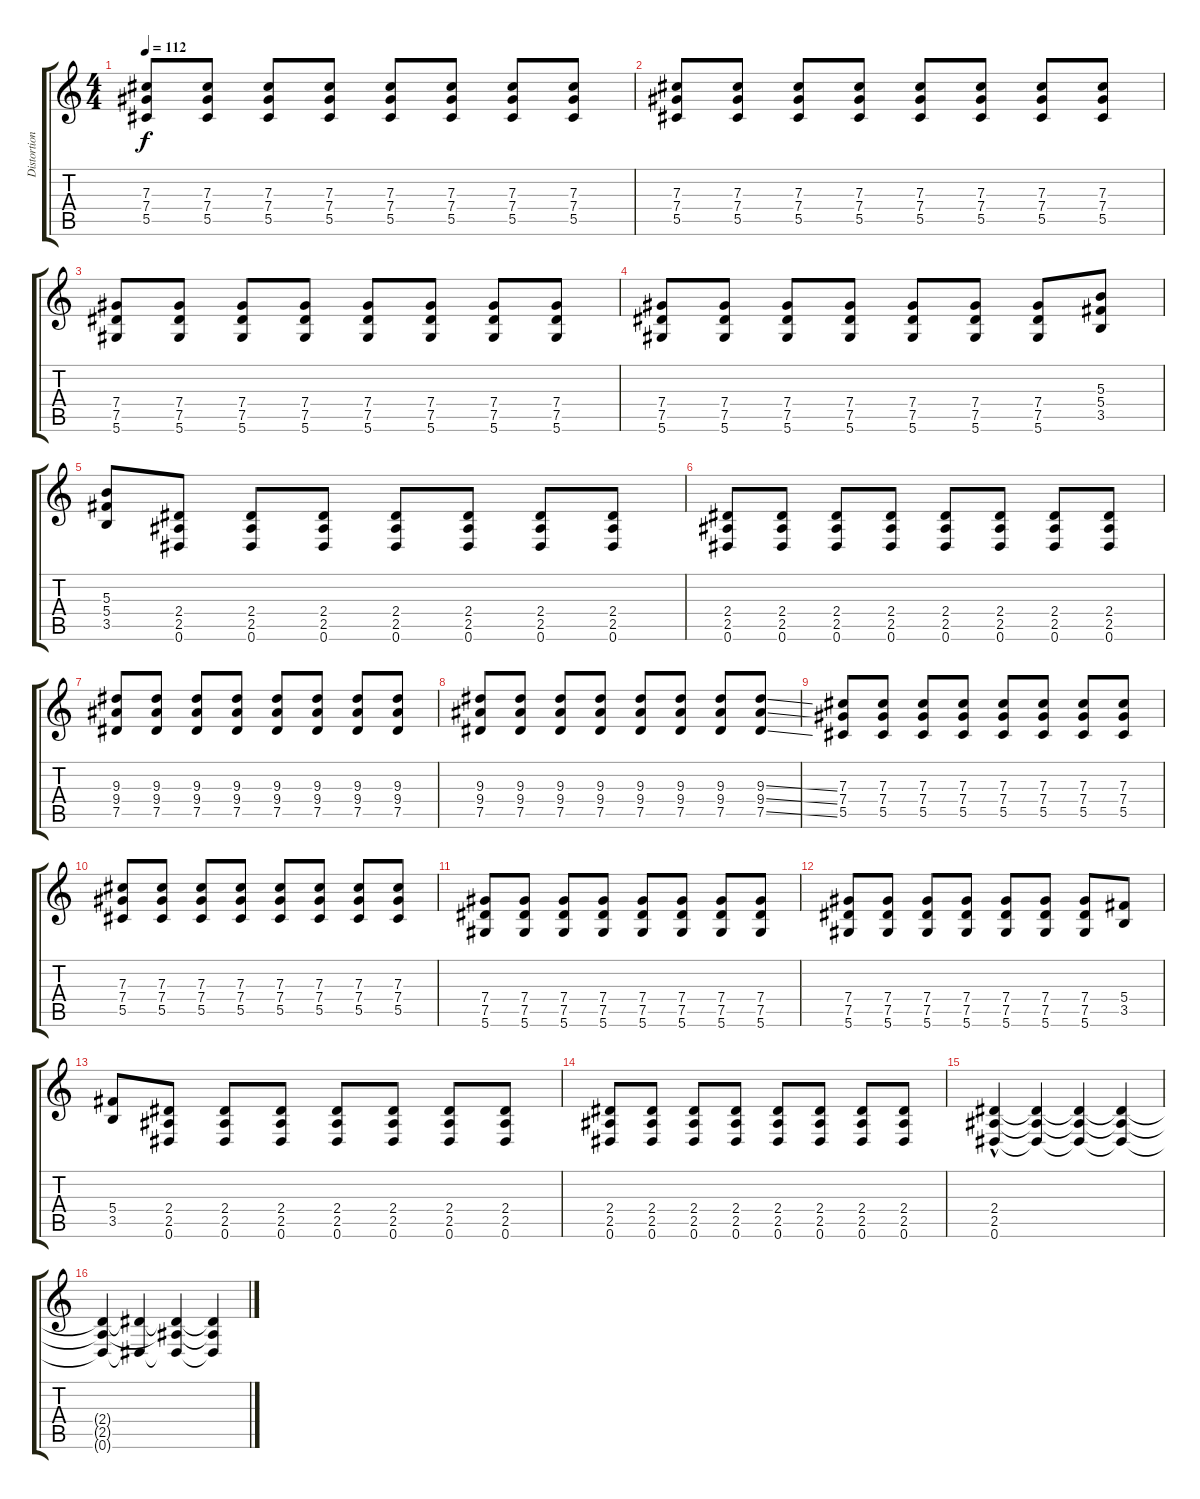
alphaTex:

\track ("Distortion Guitar" "Distortion") {instrument distortionguitar}
\staff {score tabs}
\tuning (Eb4 Bb3 Gb3 Db3 Ab2 Eb2) {hide}
\ts (4 4)
\tempo 112
\clef g2
\ks c
(7.3 7.4 5.5).8{dy f} (7.3 7.4 5.5).8 (7.3 7.4 5.5).8 (7.3 7.4 5.5).8 (7.3 7.4 5.5).8 (7.3 7.4 5.5).8 (7.3 7.4 5.5).8 (7.3 7.4 5.5).8 |
(7.3 7.4 5.5).8 (7.3 7.4 5.5).8 (7.3 7.4 5.5).8 (7.3 7.4 5.5).8 (7.3 7.4 5.5).8 (7.3 7.4 5.5).8 (7.3 7.4 5.5).8 (7.3 7.4 5.5).8 |
(7.4 7.5 5.6).8 (7.4 7.5 5.6).8 (7.4 7.5 5.6).8 (7.4 7.5 5.6).8 (7.4 7.5 5.6).8 (7.4 7.5 5.6).8 (7.4 7.5 5.6).8 (7.4 7.5 5.6).8 |
(7.4 7.5 5.6).8 (7.4 7.5 5.6).8 (7.4 7.5 5.6).8 (7.4 7.5 5.6).8 (7.4 7.5 5.6).8 (7.4 7.5 5.6).8 (7.4 7.5 5.6).8 (5.3 5.4 3.5).8 |
(5.3 5.4 3.5).8 (2.4 2.5 0.6).8 (2.4 2.5 0.6).8 (2.4 2.5 0.6).8 (2.4 2.5 0.6).8 (2.4 2.5 0.6).8 (2.4 2.5 0.6).8 (2.4 2.5 0.6).8 |
(2.4 2.5 0.6).8 (2.4 2.5 0.6).8 (2.4 2.5 0.6).8 (2.4 2.5 0.6).8 (2.4 2.5 0.6).8 (2.4 2.5 0.6).8 (2.4 2.5 0.6).8 (2.4 2.5 0.6).8 |
(9.3 9.4 7.5).8 (9.3 9.4 7.5).8 (9.3 9.4 7.5).8 (9.3 9.4 7.5).8 (9.3 9.4 7.5).8 (9.3 9.4 7.5).8 (9.3 9.4 7.5).8 (9.3 9.4 7.5).8 |
(9.3 9.4 7.5).8 (9.3 9.4 7.5).8 (9.3 9.4 7.5).8 (9.3 9.4 7.5).8 (9.3 9.4 7.5).8 (9.3 9.4 7.5).8 (9.3 9.4 7.5).8 (9.3{ss} 9.4{ss} 7.5{ss}).8 |
(7.3 7.4 5.5).8 (7.3 7.4 5.5).8 (7.3 7.4 5.5).8 (7.3 7.4 5.5).8 (7.3 7.4 5.5).8 (7.3 7.4 5.5).8 (7.3 7.4 5.5).8 (7.3 7.4 5.5).8 |
(7.3 7.4 5.5).8 (7.3 7.4 5.5).8 (7.3 7.4 5.5).8 (7.3 7.4 5.5).8 (7.3 7.4 5.5).8 (7.3 7.4 5.5).8 (7.3 7.4 5.5).8 (7.3 7.4 5.5).8 |
(7.4 7.5 5.6).8 (7.4 7.5 5.6).8 (7.4 7.5 5.6).8 (7.4 7.5 5.6).8 (7.4 7.5 5.6).8 (7.4 7.5 5.6).8 (7.4 7.5 5.6).8 (7.4 7.5 5.6).8 |
(7.4 7.5 5.6).8 (7.4 7.5 5.6).8 (7.4 7.5 5.6).8 (7.4 7.5 5.6).8 (7.4 7.5 5.6).8 (7.4 7.5 5.6).8 (7.4 7.5 5.6).8 (5.4 3.5).8 |
(5.4 3.5).8 (2.4 2.5 0.6).8 (2.4 2.5 0.6).8 (2.4 2.5 0.6).8 (2.4 2.5 0.6).8 (2.4 2.5 0.6).8 (2.4 2.5 0.6).8 (2.4 2.5 0.6).8 |
(2.4 2.5 0.6).8 (2.4 2.5 0.6).8 (2.4 2.5 0.6).8 (2.4 2.5 0.6).8 (2.4 2.5 0.6).8 (2.4 2.5 0.6).8 (2.4 2.5 0.6).8 (2.4 2.5 0.6).8 |
(2.4{hac} 2.5 0.6).4 (2.4{t} 2.5{t} 0.6{t}).4 (2.4{t} 2.5{t} 0.6{t}).4 (2.4{t} 2.5{t} 0.6{t}).4 |
(2.4{t} 2.5{t} 0.6{t}).4 (2.4{t} 0.6{t}).4 (2.4{t} 2.5{t} 0.6{t}).4 (2.4{t} 2.5{t} 0.6{t}).4
